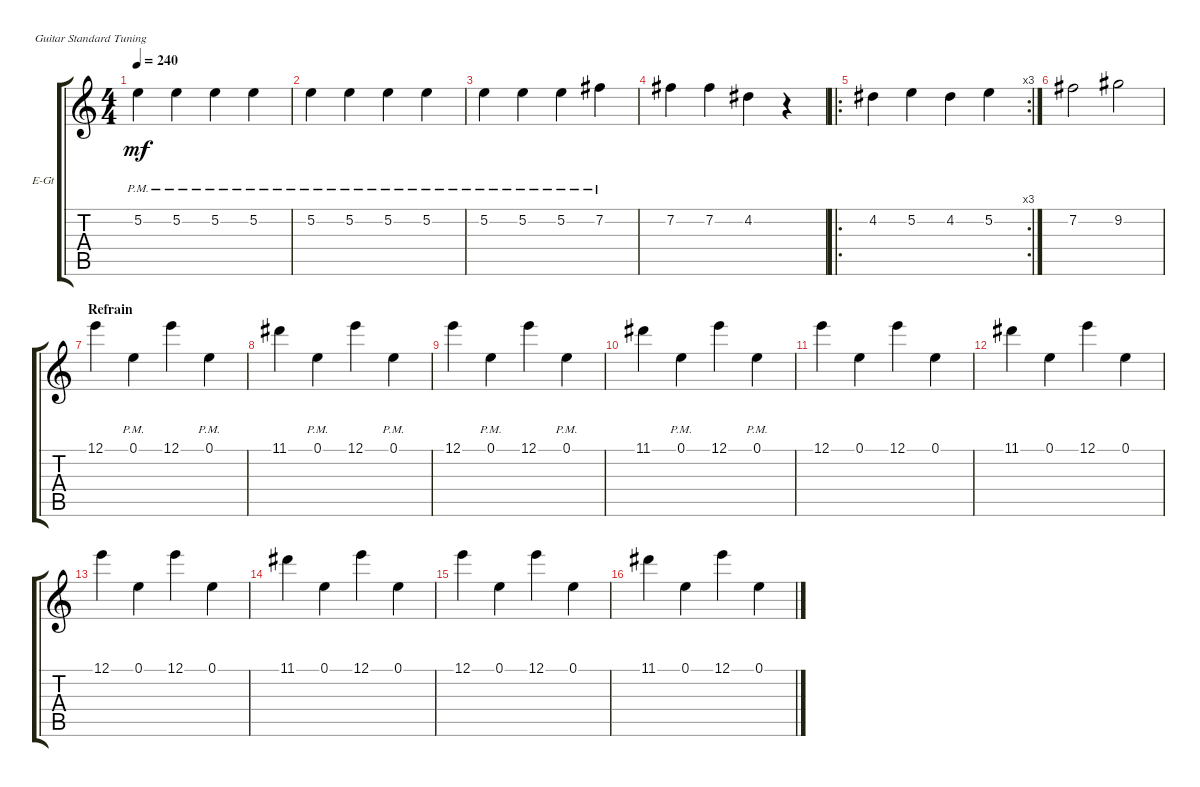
\defaultSystemsLayout 4
\bracketExtendMode groupsimilarinstruments
\firstSystemTrackNameOrientation horizontal
\otherSystemsTrackNameOrientation horizontal
\track ("Lead Guitar" "E-Gt") {instrument overdrivenguitar}
\staff {score tabs}
\tuning (E4 B3 G3 D3 A2 E2)
\ts (4 4)
\tempo 240
\clef g2
\ks c
5.2{pm}.4{lyrics (0 "") lyrics (1 "") lyrics (2 "") lyrics (3 "") lyrics (4 "") dy mf} 5.2{pm}.4{lyrics (0 "") lyrics (1 "") lyrics (2 "") lyrics (3 "") lyrics (4 "")} 5.2{pm}.4{lyrics (0 "") lyrics (1 "") lyrics (2 "") lyrics (3 "") lyrics (4 "")} 5.2{pm}.4 |
5.2{pm}.4{lyrics (0 "") lyrics (1 "") lyrics (2 "") lyrics (3 "") lyrics (4 "")} 5.2{pm}.4{lyrics (0 "") lyrics (1 "") lyrics (2 "") lyrics (3 "") lyrics (4 "")} 5.2{pm}.4{lyrics (0 "") lyrics (1 "") lyrics (2 "") lyrics (3 "") lyrics (4 "")} 5.2{pm}.4 |
5.2{pm}.4{lyrics (0 "") lyrics (1 "") lyrics (2 "") lyrics (3 "") lyrics (4 "")} 5.2{pm}.4{lyrics (0 "") lyrics (1 "") lyrics (2 "") lyrics (3 "") lyrics (4 "")} 5.2{pm}.4{lyrics (0 "") lyrics (1 "") lyrics (2 "") lyrics (3 "") lyrics (4 "")} 7.2{pm}.4 |
7.2.4{lyrics (0 "") lyrics (1 "") lyrics (2 "") lyrics (3 "") lyrics (4 "")} 7.2.4{lyrics (0 "") lyrics (1 "") lyrics (2 "") lyrics (3 "") lyrics (4 "")} 4.2.4{lyrics (0 "") lyrics (1 "") lyrics (2 "") lyrics (3 "") lyrics (4 "")} r.4 |
\ro
\rc 3
4.2.4{lyrics (0 "") lyrics (1 "") lyrics (2 "") lyrics (3 "") lyrics (4 "")} 5.2.4{lyrics (0 "") lyrics (1 "") lyrics (2 "") lyrics (3 "") lyrics (4 "")} 4.2.4{lyrics (0 "") lyrics (1 "") lyrics (2 "") lyrics (3 "") lyrics (4 "")} 5.2.4 |
7.2.2{lyrics (0 "") lyrics (1 "") lyrics (2 "") lyrics (3 "") lyrics (4 "")} 9.2.2{lyrics (0 "") lyrics (1 "") lyrics (2 "") lyrics (3 "") lyrics (4 "")} |
\section ("" "Refrain")
12.1.4{lyrics (0 "") lyrics (1 "") lyrics (2 "") lyrics (3 "") lyrics (4 "")} 0.1{pm}.4 12.1.4 0.1{pm}.4 |
11.1.4{lyrics (0 "") lyrics (1 "") lyrics (2 "") lyrics (3 "") lyrics (4 "")} 0.1{pm}.4 12.1.4 0.1{pm}.4 |
12.1.4{lyrics (0 "") lyrics (1 "") lyrics (2 "") lyrics (3 "") lyrics (4 "")} 0.1{pm}.4 12.1.4 0.1{pm}.4 |
11.1.4{lyrics (0 "") lyrics (1 "") lyrics (2 "") lyrics (3 "") lyrics (4 "")} 0.1{pm}.4 12.1.4 0.1{pm}.4 |
12.1.4{lyrics (0 "") lyrics (1 "") lyrics (2 "") lyrics (3 "") lyrics (4 "")} 0.1.4 12.1.4 0.1.4 |
11.1.4{lyrics (0 "") lyrics (1 "") lyrics (2 "") lyrics (3 "") lyrics (4 "")} 0.1.4 12.1.4 0.1.4 |
12.1.4{lyrics (0 "") lyrics (1 "") lyrics (2 "") lyrics (3 "") lyrics (4 "")} 0.1.4 12.1.4 0.1.4 |
11.1.4{lyrics (0 "") lyrics (1 "") lyrics (2 "") lyrics (3 "") lyrics (4 "")} 0.1.4 12.1.4 0.1.4 |
12.1.4{lyrics (0 "") lyrics (1 "") lyrics (2 "") lyrics (3 "") lyrics (4 "")} 0.1.4 12.1.4 0.1.4 |
11.1.4{lyrics (0 "") lyrics (1 "") lyrics (2 "") lyrics (3 "") lyrics (4 "")} 0.1.4 12.1.4 0.1.4
